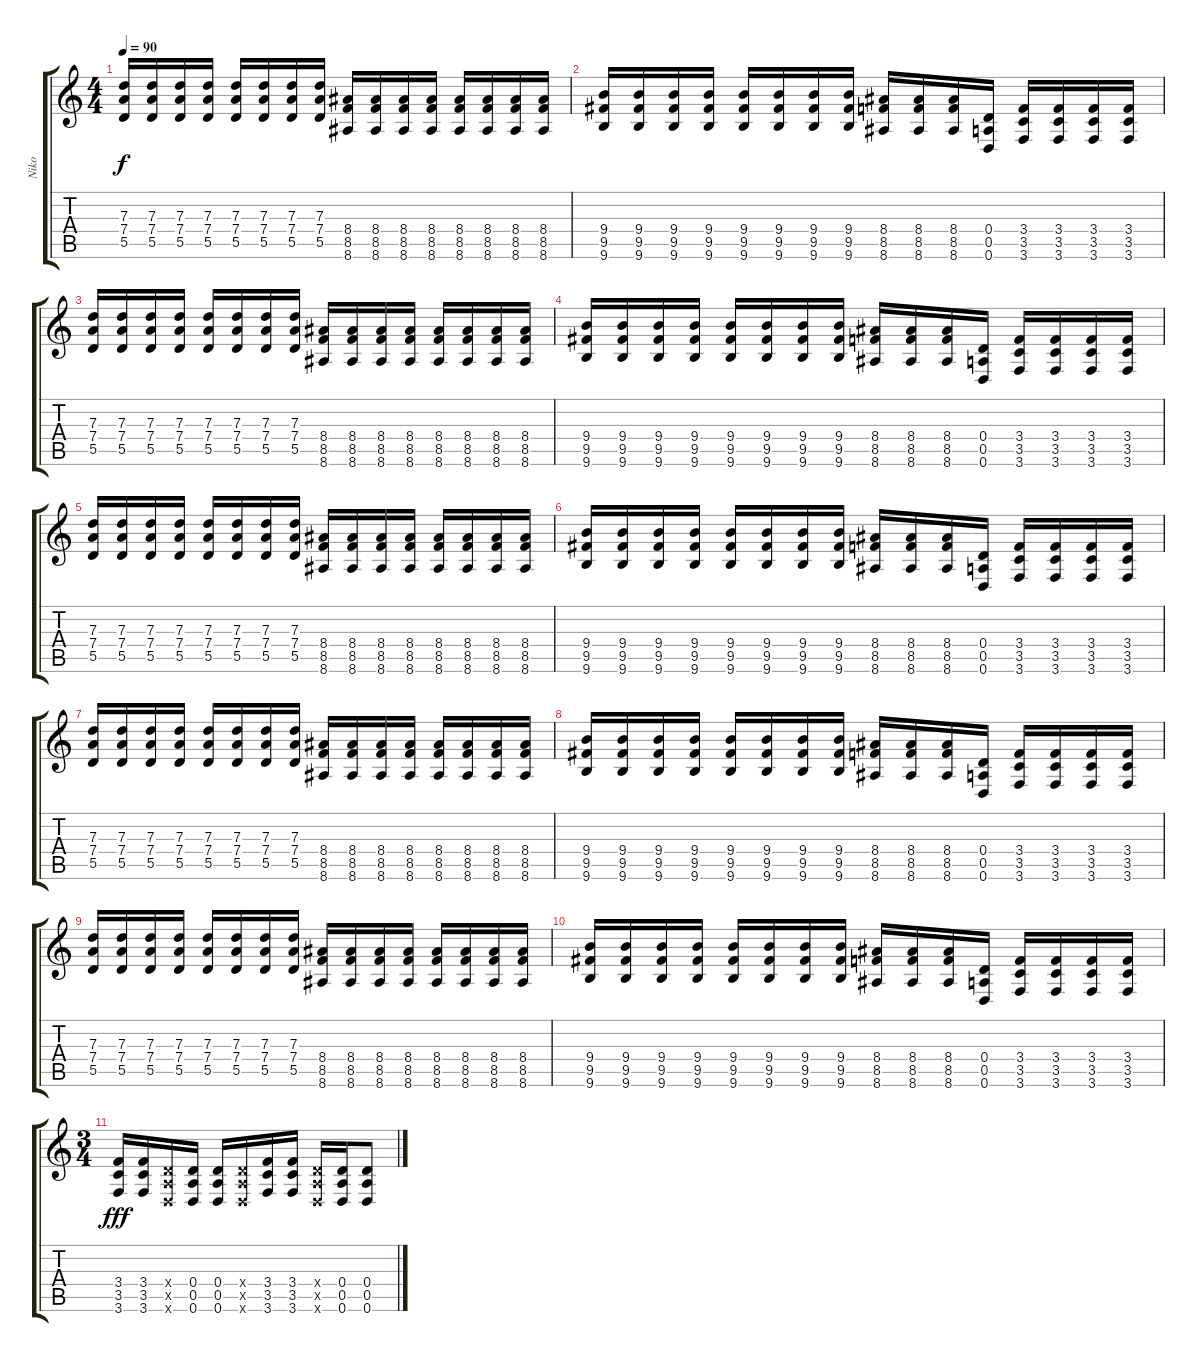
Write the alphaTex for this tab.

\track ("Niko" "Niko") {instrument distortionguitar}
\staff {score tabs}
\tuning (E4 B3 G3 D3 A2 D2) {hide}
\ts (4 4)
\tempo 90
\clef g2
\ks c
(7.3 7.4 5.5).16{dy f} (7.3 7.4 5.5).16 (7.3 7.4 5.5).16 (7.3 7.4 5.5).16 (7.3 7.4 5.5).16 (7.3 7.4 5.5).16 (7.3 7.4 5.5).16 (7.3 7.4 5.5).16 (8.4 8.5 8.6).16 (8.4 8.5 8.6).16 (8.4 8.5 8.6).16 (8.4 8.5 8.6).16 (8.4 8.5 8.6).16 (8.4 8.5 8.6).16 (8.4 8.5 8.6).16 (8.4 8.5 8.6).16 |
(9.4 9.5 9.6).16 (9.4 9.5 9.6).16 (9.4 9.5 9.6).16 (9.4 9.5 9.6).16 (9.4 9.5 9.6).16 (9.4 9.5 9.6).16 (9.4 9.5 9.6).16 (9.4 9.5 9.6).16 (8.4 8.5 8.6).16 (8.4 8.5 8.6).16 (8.4 8.5 8.6).16 (0.4 0.5 0.6).16 (3.4 3.5 3.6).16 (3.4 3.5 3.6).16 (3.4 3.5 3.6).16 (3.4 3.5 3.6).16 |
(7.3 7.4 5.5).16 (7.3 7.4 5.5).16 (7.3 7.4 5.5).16 (7.3 7.4 5.5).16 (7.3 7.4 5.5).16 (7.3 7.4 5.5).16 (7.3 7.4 5.5).16 (7.3 7.4 5.5).16 (8.4 8.5 8.6).16 (8.4 8.5 8.6).16 (8.4 8.5 8.6).16 (8.4 8.5 8.6).16 (8.4 8.5 8.6).16 (8.4 8.5 8.6).16 (8.4 8.5 8.6).16 (8.4 8.5 8.6).16 |
(9.4 9.5 9.6).16 (9.4 9.5 9.6).16 (9.4 9.5 9.6).16 (9.4 9.5 9.6).16 (9.4 9.5 9.6).16 (9.4 9.5 9.6).16 (9.4 9.5 9.6).16 (9.4 9.5 9.6).16 (8.4 8.5 8.6).16 (8.4 8.5 8.6).16 (8.4 8.5 8.6).16 (0.4 0.5 0.6).16 (3.4 3.5 3.6).16 (3.4 3.5 3.6).16 (3.4 3.5 3.6).16 (3.4 3.5 3.6).16 |
(7.3 7.4 5.5).16 (7.3 7.4 5.5).16 (7.3 7.4 5.5).16 (7.3 7.4 5.5).16 (7.3 7.4 5.5).16 (7.3 7.4 5.5).16 (7.3 7.4 5.5).16 (7.3 7.4 5.5).16 (8.4 8.5 8.6).16 (8.4 8.5 8.6).16 (8.4 8.5 8.6).16 (8.4 8.5 8.6).16 (8.4 8.5 8.6).16 (8.4 8.5 8.6).16 (8.4 8.5 8.6).16 (8.4 8.5 8.6).16 |
(9.4 9.5 9.6).16 (9.4 9.5 9.6).16 (9.4 9.5 9.6).16 (9.4 9.5 9.6).16 (9.4 9.5 9.6).16 (9.4 9.5 9.6).16 (9.4 9.5 9.6).16 (9.4 9.5 9.6).16 (8.4 8.5 8.6).16 (8.4 8.5 8.6).16 (8.4 8.5 8.6).16 (0.4 0.5 0.6).16 (3.4 3.5 3.6).16 (3.4 3.5 3.6).16 (3.4 3.5 3.6).16 (3.4 3.5 3.6).16 |
(7.3 7.4 5.5).16 (7.3 7.4 5.5).16 (7.3 7.4 5.5).16 (7.3 7.4 5.5).16 (7.3 7.4 5.5).16 (7.3 7.4 5.5).16 (7.3 7.4 5.5).16 (7.3 7.4 5.5).16 (8.4 8.5 8.6).16 (8.4 8.5 8.6).16 (8.4 8.5 8.6).16 (8.4 8.5 8.6).16 (8.4 8.5 8.6).16 (8.4 8.5 8.6).16 (8.4 8.5 8.6).16 (8.4 8.5 8.6).16 |
(9.4 9.5 9.6).16 (9.4 9.5 9.6).16 (9.4 9.5 9.6).16 (9.4 9.5 9.6).16 (9.4 9.5 9.6).16 (9.4 9.5 9.6).16 (9.4 9.5 9.6).16 (9.4 9.5 9.6).16 (8.4 8.5 8.6).16 (8.4 8.5 8.6).16 (8.4 8.5 8.6).16 (0.4 0.5 0.6).16 (3.4 3.5 3.6).16 (3.4 3.5 3.6).16 (3.4 3.5 3.6).16 (3.4 3.5 3.6).16 |
(7.3 7.4 5.5).16 (7.3 7.4 5.5).16 (7.3 7.4 5.5).16 (7.3 7.4 5.5).16 (7.3 7.4 5.5).16 (7.3 7.4 5.5).16 (7.3 7.4 5.5).16 (7.3 7.4 5.5).16 (8.4 8.5 8.6).16 (8.4 8.5 8.6).16 (8.4 8.5 8.6).16 (8.4 8.5 8.6).16 (8.4 8.5 8.6).16 (8.4 8.5 8.6).16 (8.4 8.5 8.6).16 (8.4 8.5 8.6).16 |
(9.4 9.5 9.6).16 (9.4 9.5 9.6).16 (9.4 9.5 9.6).16 (9.4 9.5 9.6).16 (9.4 9.5 9.6).16 (9.4 9.5 9.6).16 (9.4 9.5 9.6).16 (9.4 9.5 9.6).16 (8.4 8.5 8.6).16 (8.4 8.5 8.6).16 (8.4 8.5 8.6).16 (0.4 0.5 0.6).16 (3.4 3.5 3.6).16 (3.4 3.5 3.6).16 (3.4 3.5 3.6).16 (3.4 3.5 3.6).16 |
\ts (3 4)
(3.4 3.5 3.6).16{dy fff} (3.4 3.5 3.6).16 (0.4{x} 0.5{x} 0.6{x}).16 (0.4 0.5 0.6).16 (0.4 0.5 0.6).16 (0.4{x} 0.5{x} 0.6{x}).16 (3.4 3.5 3.6).16 (3.4 3.5 3.6).16 (0.4{x} 0.5{x} 0.6{x}).16 (0.4 0.5 0.6).16 (0.4 0.5 0.6).8
